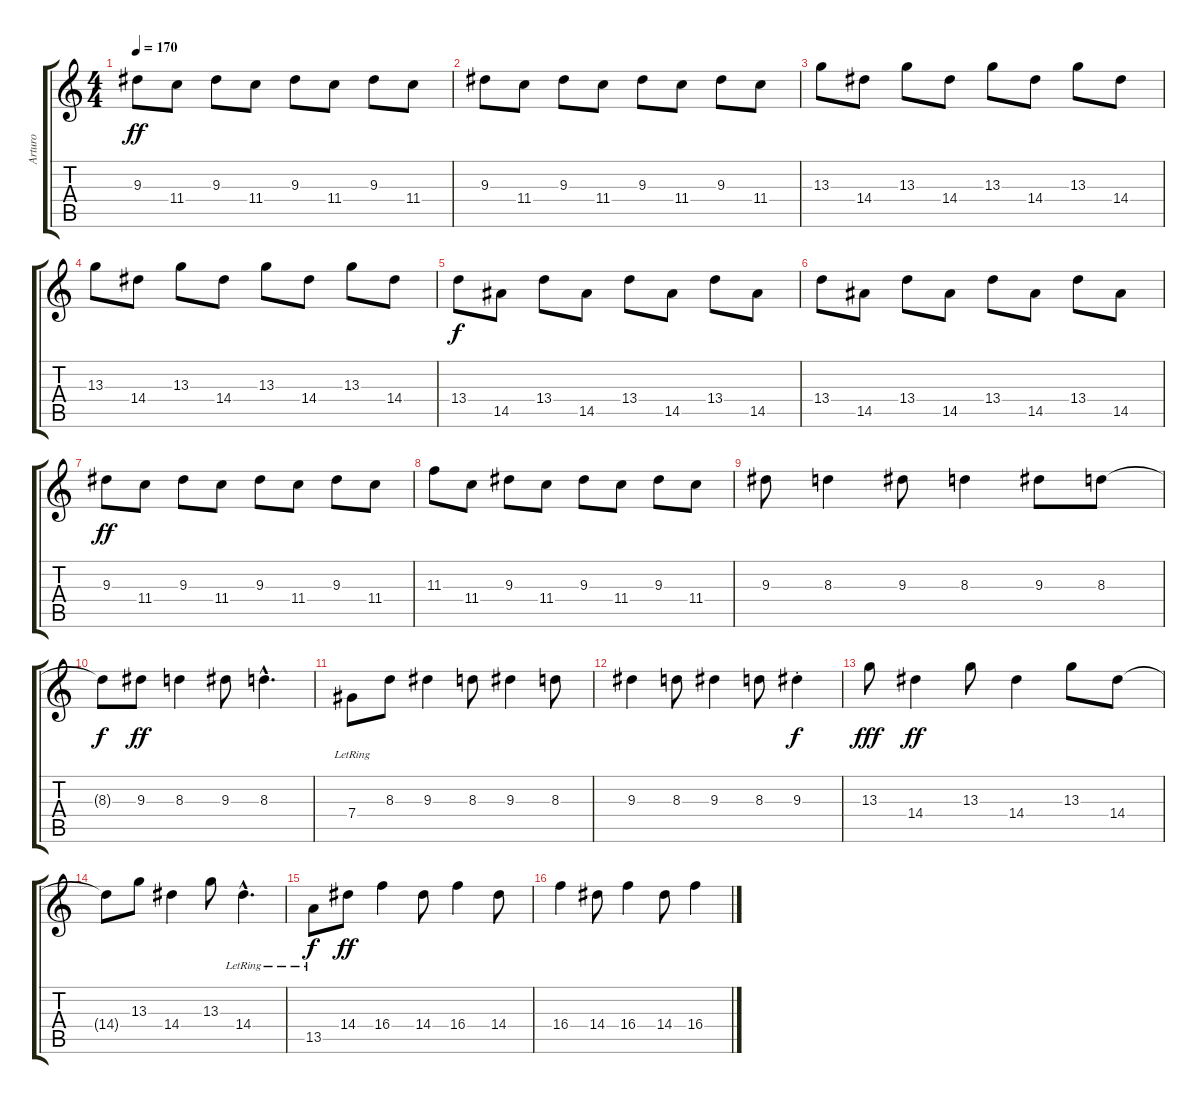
\track ("Arturo" "Arturo") {instrument distortionguitar}
\staff {score tabs}
\tuning (Eb4 Bb3 Gb3 Db3 Ab2 Eb2) {hide}
\ts (4 4)
\tempo 170
\clef g2
\ks c
9.3.8{dy ff} 11.4.8 9.3.8 11.4.8 9.3.8 11.4.8 9.3.8 11.4.8 |
9.3.8 11.4.8 9.3.8 11.4.8 9.3.8 11.4.8 9.3.8 11.4.8 |
13.3.8 14.4.8 13.3.8 14.4.8 13.3.8 14.4.8 13.3.8 14.4.8 |
13.3.8 14.4.8 13.3.8 14.4.8 13.3.8 14.4.8 13.3.8 14.4.8 |
13.4.8{dy f} 14.5.8 13.4.8 14.5.8 13.4.8 14.5.8 13.4.8 14.5.8 |
13.4.8 14.5.8 13.4.8 14.5.8 13.4.8 14.5.8 13.4.8 14.5.8 |
9.3.8{dy ff} 11.4.8 9.3.8 11.4.8 9.3.8 11.4.8 9.3.8 11.4.8 |
11.3.8 11.4.8 9.3.8 11.4.8 9.3.8 11.4.8 9.3.8 11.4.8 |
9.3.8 8.3.4 9.3.8 8.3.4 9.3.8 8.3.8 |
8.3{t}.8{dy f} 9.3.8{dy ff} 8.3.4 9.3.8 8.3{hac}.4{d} |
7.4{lr}.8 8.3.8 9.3.4 8.3.8 9.3.4 8.3.8 |
9.3.4 8.3.8 9.3.4 8.3.8 9.3{st}.4{dy f} |
13.3.8{dy fff} 14.4.4{dy ff} 13.3.8 14.4.4 13.3.8 14.4.8 |
14.4{t}.8 13.3.8 14.4.4 13.3.8 14.4{hac lr}.4{d} |
13.5{lr}.8{dy f} 14.4.8{dy ff} 16.4.4 14.4.8 16.4.4 14.4.8 |
16.4.4 14.4.8 16.4.4 14.4.8 16.4.4
